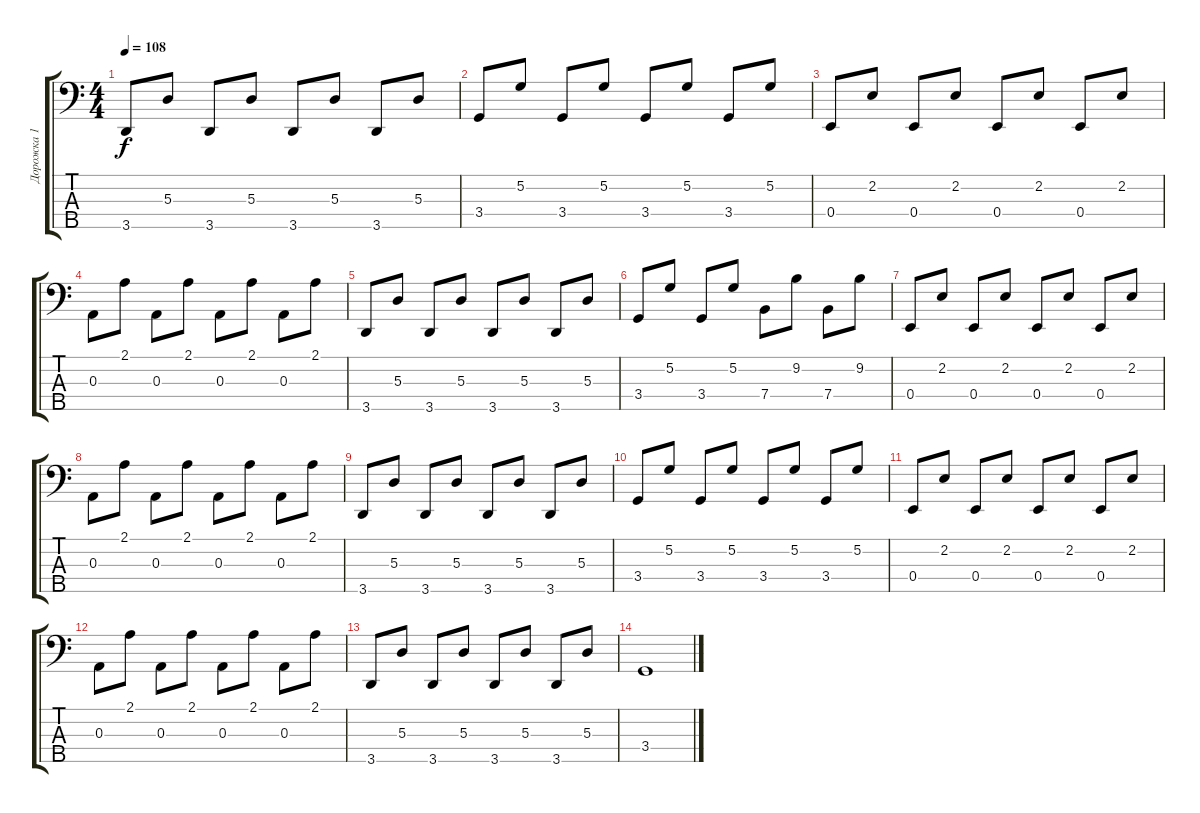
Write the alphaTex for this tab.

\track ("Дорожка 1" "Дорожка 1") {instrument synthbass2}
\staff {score tabs}
\tuning (G2 D2 A1 E1 B0) {hide}
\ts (4 4)
\tempo 108
\clef f4
\ks c
3.5.8{dy f} 5.3.8 3.5.8 5.3.8 3.5.8 5.3.8 3.5.8 5.3.8 |
3.4.8 5.2.8 3.4.8 5.2.8 3.4.8 5.2.8 3.4.8 5.2.8 |
0.4.8 2.2.8 0.4.8 2.2.8 0.4.8 2.2.8 0.4.8 2.2.8 |
0.3.8 2.1.8 0.3.8 2.1.8 0.3.8 2.1.8 0.3.8 2.1.8 |
3.5.8 5.3.8 3.5.8 5.3.8 3.5.8 5.3.8 3.5.8 5.3.8 |
3.4.8 5.2.8 3.4.8 5.2.8 7.4.8 9.2.8 7.4.8 9.2.8 |
0.4.8 2.2.8 0.4.8 2.2.8 0.4.8 2.2.8 0.4.8 2.2.8 |
0.3.8 2.1.8 0.3.8 2.1.8 0.3.8 2.1.8 0.3.8 2.1.8 |
3.5.8 5.3.8 3.5.8 5.3.8 3.5.8 5.3.8 3.5.8 5.3.8 |
3.4.8 5.2.8 3.4.8 5.2.8 3.4.8 5.2.8 3.4.8 5.2.8 |
0.4.8 2.2.8 0.4.8 2.2.8 0.4.8 2.2.8 0.4.8 2.2.8 |
0.3.8 2.1.8 0.3.8 2.1.8 0.3.8 2.1.8 0.3.8 2.1.8 |
3.5.8 5.3.8 3.5.8 5.3.8 3.5.8 5.3.8 3.5.8 5.3.8 |
3.4.1
